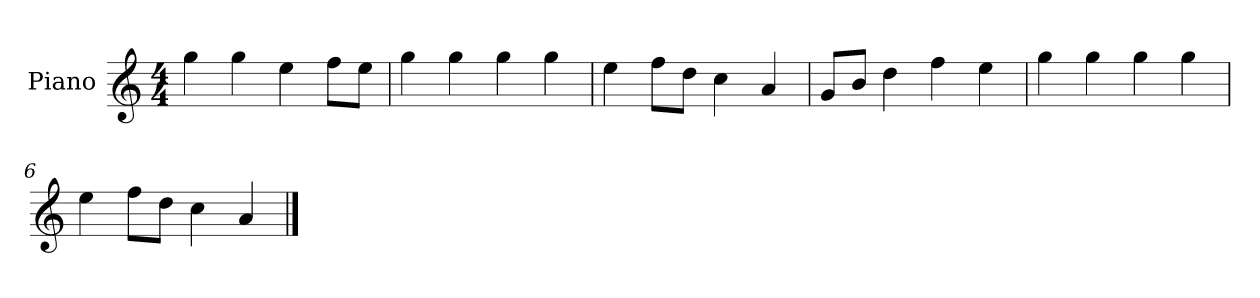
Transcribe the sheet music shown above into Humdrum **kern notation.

**kern
*part1
*staff1
*I"Piano
*I'P-no
*clefG2
*k[]
*M4/4
*MM90
=1
4gg\
4gg\
4ee\
8ff\L
8ee\J
=2
4gg\
4gg\
4gg\
4gg\
=3
4ee\
8ff\L
8dd\J
4cc\
4a/
=4
8g/L
8b/J
4dd\
4ff\
4ee\
=5
4gg\
4gg\
4gg\
4gg\
=6
4ee\
8ff\L
8dd\J
4cc\
4a/
==
*-
